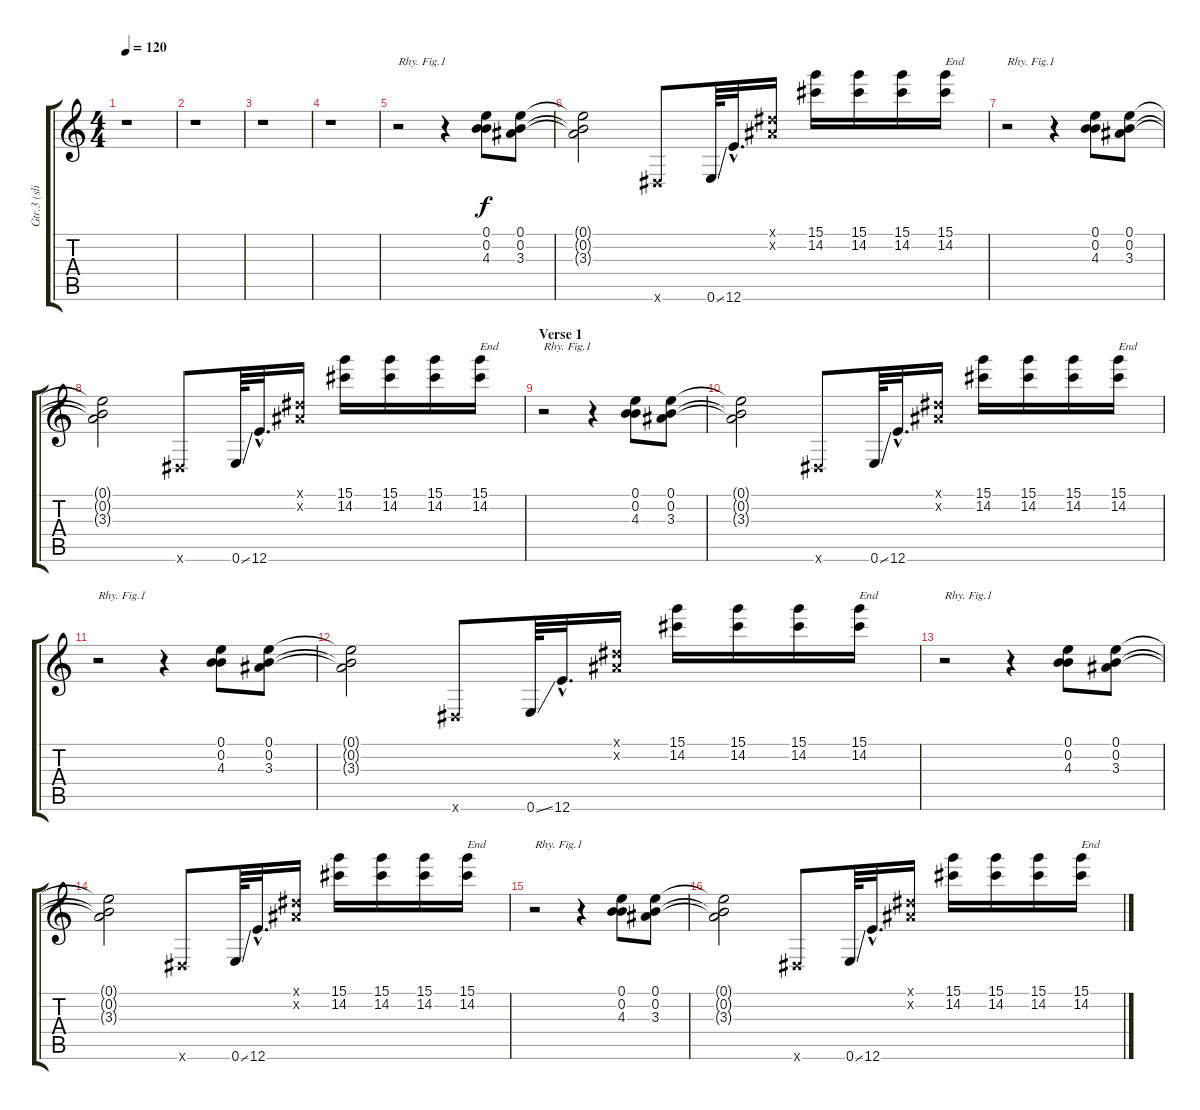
\track ("Gtr.3 (slight dist.)" "Gtr.3 (sli") {instrument overdrivenguitar}
\staff {score tabs}
\tuning (E4 B3 G3 D3 A2 E2) {hide}
\ts (4 4)
\tempo 120
\clef g2
\ks c
r.1{dy f instrument overdrivenguitar} |
r.1 |
r.1 |
r.1 |
r.2{txt "Rhy. Fig.1"} r.4 (0.1 0.2 4.3).8 (0.1 0.2 3.3).8 |
(0.1{t} 0.2{t} 3.3{t}).2 -1.6{x}.8 0.6{ss}.64 12.6{hac}.32{d} (-1.1{x} -1.2{x}).16 (15.1 14.2).16 (15.1 14.2).16 (15.1 14.2).16 (15.1 14.2).16{txt "End"} |
r.2{txt "Rhy. Fig.1"} r.4 (0.1 0.2 4.3).8 (0.1 0.2 3.3).8 |
(0.1{t} 0.2{t} 3.3{t}).2 -1.6{x}.8 0.6{ss}.64 12.6{hac}.32{d} (-1.1{x} -1.2{x}).16 (15.1 14.2).16 (15.1 14.2).16 (15.1 14.2).16 (15.1 14.2).16{txt "End"} |
\section ("" "Verse 1")
r.2{txt "Rhy. Fig.1"} r.4 (0.1 0.2 4.3).8 (0.1 0.2 3.3).8 |
(0.1{t} 0.2{t} 3.3{t}).2 -1.6{x}.8 0.6{ss}.64 12.6{hac}.32{d} (-1.1{x} -1.2{x}).16 (15.1 14.2).16 (15.1 14.2).16 (15.1 14.2).16 (15.1 14.2).16{txt "End"} |
r.2{txt "Rhy. Fig.1"} r.4 (0.1 0.2 4.3).8 (0.1 0.2 3.3).8 |
(0.1{t} 0.2{t} 3.3{t}).2 -1.6{x}.8 0.6{ss}.64 12.6{hac}.32{d} (-1.1{x} -1.2{x}).16 (15.1 14.2).16 (15.1 14.2).16 (15.1 14.2).16 (15.1 14.2).16{txt "End"} |
r.2{txt "Rhy. Fig.1"} r.4 (0.1 0.2 4.3).8 (0.1 0.2 3.3).8 |
(0.1{t} 0.2{t} 3.3{t}).2 -1.6{x}.8 0.6{ss}.64 12.6{hac}.32{d} (-1.1{x} -1.2{x}).16 (15.1 14.2).16 (15.1 14.2).16 (15.1 14.2).16 (15.1 14.2).16{txt "End"} |
r.2{txt "Rhy. Fig.1"} r.4 (0.1 0.2 4.3).8 (0.1 0.2 3.3).8 |
(0.1{t} 0.2{t} 3.3{t}).2 -1.6{x}.8 0.6{ss}.64 12.6{hac}.32{d} (-1.1{x} -1.2{x}).16 (15.1 14.2).16 (15.1 14.2).16 (15.1 14.2).16 (15.1 14.2).16{txt "End"}
